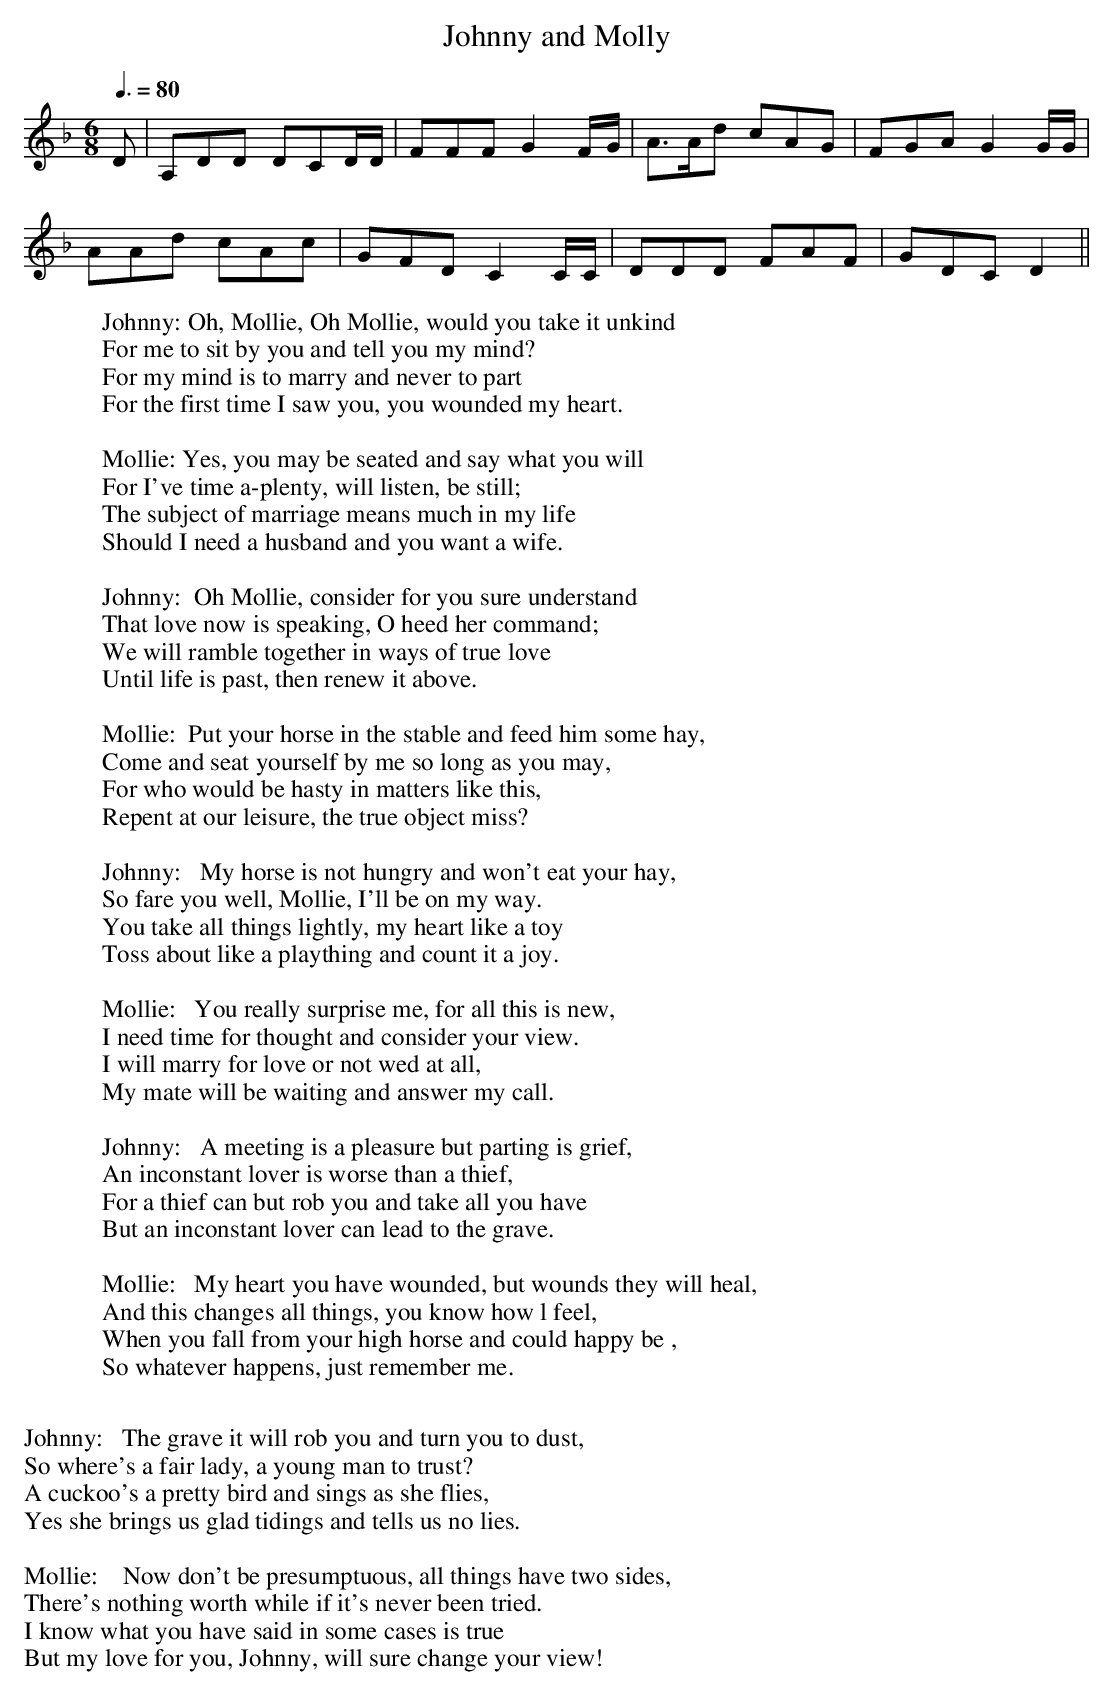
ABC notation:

X:1
T:Johnny and Molly
M:6/8
L:1/8
Q:3/8=80
W:Johnny: Oh, Mollie, Oh Mollie, would you take it unkind
W:For me to sit by you and tell you my mind?
W:For my mind is to marry and never to part
W:For the first time I saw you, you wounded my heart.
W:
W:Mollie: Yes, you may be seated and say what you will
W:For I've time a-plenty, will listen, be still;
W:The subject of marriage means much in my life
W:Should I need a husband and you want a wife.
W:
W:Johnny:  Oh Mollie, consider for you sure understand
W:That love now is speaking, O heed her command;
W:We will ramble together in ways of true love
W:Until life is past, then renew it above.
W:
W:Mollie:  Put your horse in the stable and feed him some hay,
W:Come and seat yourself by me so long as you may,
W:For who would be hasty in matters like this,
W:Repent at our leisure, the true object miss?
W:
W:Johnny:   My horse is not hungry and won't eat your hay,
W:So fare you well, Mollie, I'll be on my way.
W:You take all things lightly, my heart like a toy
W:Toss about like a plaything and count it a joy.
W:
W:Mollie:   You really surprise me, for all this is new,
W:I need time for thought and consider your view.
W:I will marry for love or not wed at all,
W:My mate will be waiting and answer my call.
W:
W:Johnny:   A meeting is a pleasure but parting is grief,
W:An inconstant lover is worse than a thief,
W:For a thief can but rob you and take all you have
W:But an inconstant lover can lead to the grave.
W:
W:Mollie:   My heart you have wounded, but wounds they will heal,
W:And this changes all things, you know how l feel,
W:When you fall from your high horse and could happy be ,
W:So whatever happens, just remember me.
W:
W:Johnny:   The grave it will rob you and turn you to dust,
W:So where's a fair lady, a young man to trust?
W:A cuckoo's a pretty bird and sings as she flies,
W:Yes she brings us glad tidings and tells us no lies.
W:
W:Mollie:    Now don't be presumptuous, all things have two sides,
W:There's nothing worth while if it's never been tried.
W:I know what you have said in some cases is true
W:But my love for you, Johnny, will sure change your view!
K:F
D|A,DD DCD/D/|FFF G2F/-G/|A3/2A/d cAG|FGA G2G/G/|
AAd cAc|GFD C2C/C/|DDD FAF|GDC D2||
